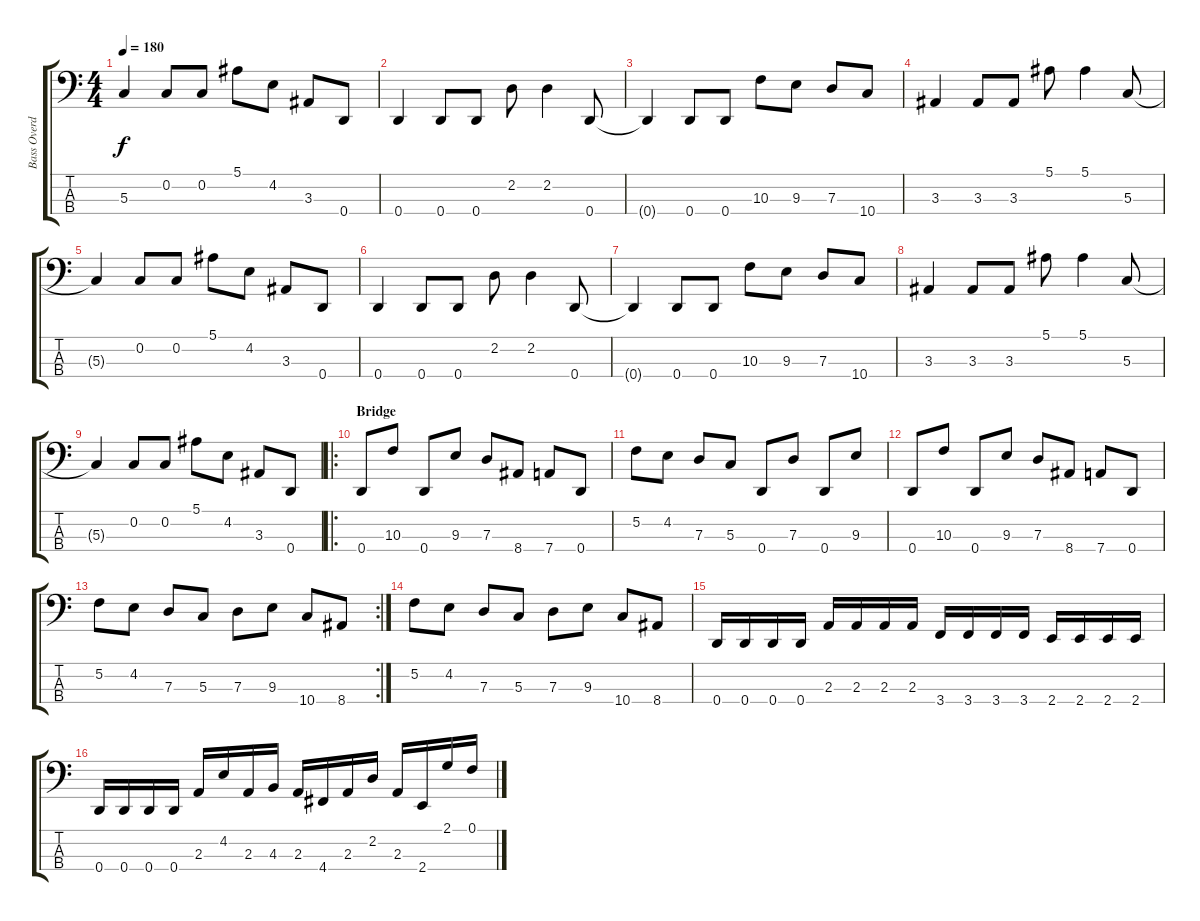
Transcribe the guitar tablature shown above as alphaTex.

\track ("Bass Overdub" "Bass Overd") {instrument electricbassfinger}
\staff {score tabs}
\tuning (F2 C2 G1 D1) {hide}
\ts (4 4)
\tempo 180
\clef f4
\ks c
5.3{t}.4{dy f} 0.2.8 0.2.8 5.1.8 4.2.8 3.3.8 0.4.8 |
0.4.4 0.4.8 0.4.8 2.2.8 2.2.4 0.4.8 |
0.4{t}.4 0.4.8 0.4.8 10.3.8 9.3.8 7.3.8 10.4.8 |
3.3.4 3.3.8 3.3.8 5.1.8 5.1.4 5.3.8 |
5.3{t}.4 0.2.8 0.2.8 5.1.8 4.2.8 3.3.8 0.4.8 |
0.4.4 0.4.8 0.4.8 2.2.8 2.2.4 0.4.8 |
0.4{t}.4 0.4.8 0.4.8 10.3.8 9.3.8 7.3.8 10.4.8 |
3.3.4 3.3.8 3.3.8 5.1.8 5.1.4 5.3.8 |
5.3{t}.4 0.2.8 0.2.8 5.1.8 4.2.8 3.3.8 0.4.8 |
\ro
\section ("" "Bridge")
0.4.8 10.3.8 0.4.8 9.3.8 7.3.8 8.4.8 7.4.8 0.4.8 |
5.2.8 4.2.8 7.3.8 5.3.8 0.4.8 7.3.8 0.4.8 9.3.8 |
0.4.8 10.3.8 0.4.8 9.3.8 7.3.8 8.4.8 7.4.8 0.4.8 |
\rc 2
5.2.8 4.2.8 7.3.8 5.3.8 7.3.8 9.3.8 10.4.8 8.4.8 |
5.2.8 4.2.8 7.3.8 5.3.8 7.3.8 9.3.8 10.4.8 8.4.8 |
0.4.16 0.4.16 0.4.16 0.4.16 2.3.16 2.3.16 2.3.16 2.3.16 3.4.16 3.4.16 3.4.16 3.4.16 2.4.16 2.4.16 2.4.16 2.4.16 |
0.4.16 0.4.16 0.4.16 0.4.16 2.3.16 4.2.16 2.3.16 4.3.16 2.3.16 4.4.16 2.3.16 2.2.16 2.3.16 2.4.16 2.1.16 0.1.16
